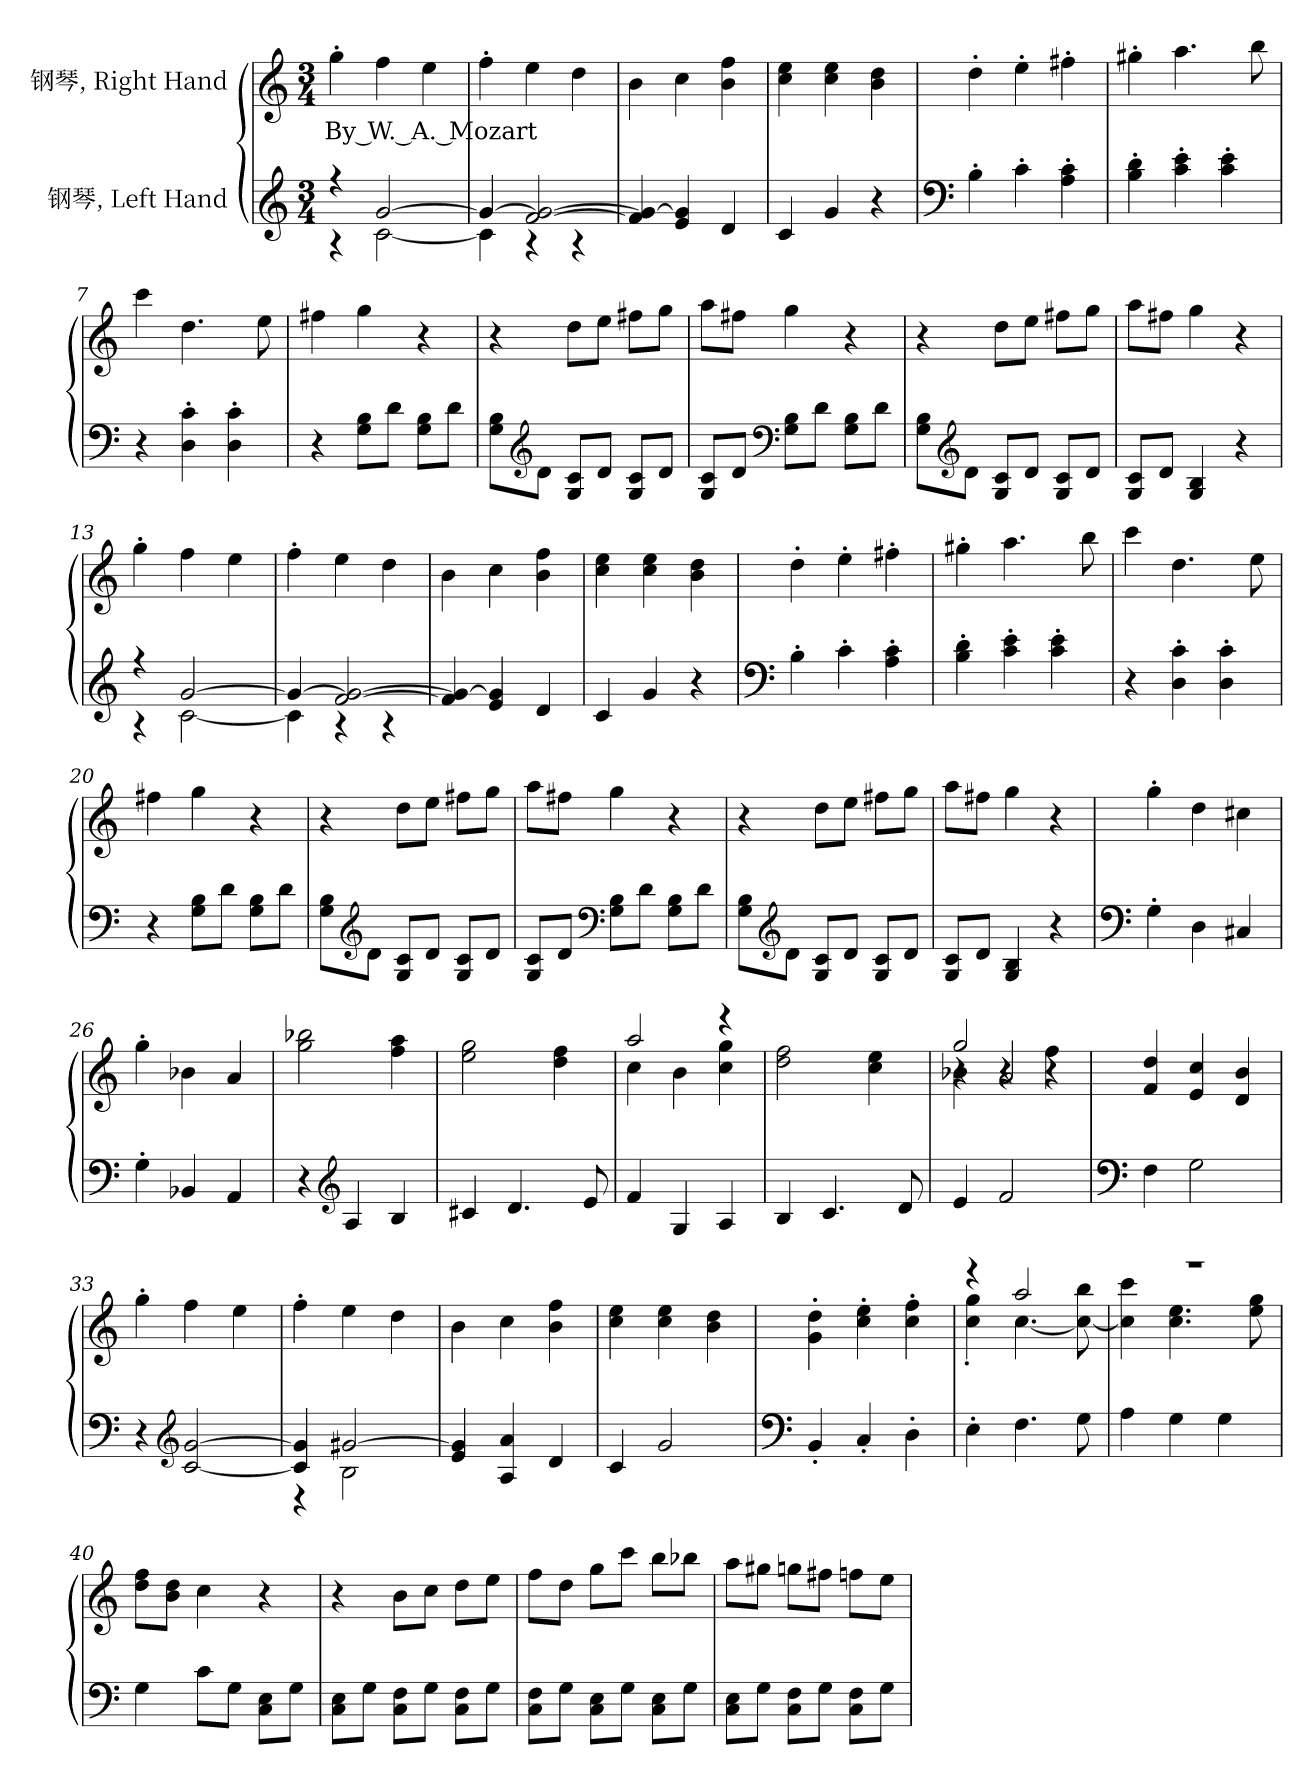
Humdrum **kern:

**kern	**kern	**text
*part2	*part1	*part1
*staff2	*staff1	*staff1
*I"钢琴, Left Hand	*I"钢琴, Right Hand	*
*clefG2	*clefG2	*
*k[]	*k[]	*
*M3/4	*M3/4	*
*MM120	*MM120	*
=1	=1	=1
*^	*	*
4r	4r	4gg'\	By W. A. Mozart
[2g/	[2c\	4ff\	.
.	.	4ee\	.
=2	=2	=2	=2
4g/_	4c\]	4ff'\	.
[2f/ 2g/_	4r	4ee\	.
.	4r	4dd\	.
*v	*v	*	*
=3	=3	=3
4f/] 4g/_	4b\	.
4e/ 4g/]	4cc\	.
4d/	4b\ 4ff\	.
=4	=4	=4
4c/	4cc\ 4ee\	.
4g/	4cc\ 4ee\	.
4r	4b\ 4dd\	.
=5	=5	=5
*clefF4	*	*
4B'\	4dd'\	.
4c'\	4ee'\	.
4A\' 4c\'	4ff#X'\	.
!!LO:LB:g=z
=6	=6	=6
4B\' 4d\'	4gg#X'\	.
4c\' 4e\'	4.aa\	.
4c\' 4e\'	.	.
.	8bb\	.
=7	=7	=7
4r	4ccc\	.
4D\' 4c\'	4.dd\	.
4D\' 4c\'	.	.
.	8ee\	.
=8	=8	=8
4r	4ff#X\	.
8G\ 8B\L	4gg\	.
8d\J	.	.
8G\ 8B\L	4r	.
8d\J	.	.
=9	=9	=9
8G\ 8B\L	4r	.
*clefG2	*	*
8d\J	.	.
8G/ 8c/L	8dd\L	.
8d/J	8ee\J	.
8G/ 8c/L	8ff#X\L	.
8d/J	8gg\J	.
=10	=10	=10
8G/ 8c/L	8aa\L	.
8d/J	8ff#X\J	.
*clefF4	*	*
8G\ 8B\L	4gg\	.
8d\J	.	.
8G\ 8B\L	4r	.
8d\J	.	.
=11	=11	=11
8G\ 8B\L	4r	.
*clefG2	*	*
8d\J	.	.
8G/ 8c/L	8dd\L	.
8d/J	8ee\J	.
8G/ 8c/L	8ff#X\L	.
8d/J	8gg\J	.
!!LO:LB:g=z
=12	=12	=12
8G/ 8c/L	8aa\L	.
8d/J	8ff#X\J	.
4G/ 4B/	4gg\	.
4r	4r	.
=13	=13	=13
*^	*	*
4r	4r	4gg'\	.
[2g/	[2c\	4ff\	.
.	.	4ee\	.
=14	=14	=14	=14
4g/_	4c\]	4ff'\	.
[2f/ 2g/_	4r	4ee\	.
.	4r	4dd\	.
*v	*v	*	*
=15	=15	=15
4f/] 4g/_	4b\	.
4e/ 4g/]	4cc\	.
4d/	4b\ 4ff\	.
=16	=16	=16
4c/	4cc\ 4ee\	.
4g/	4cc\ 4ee\	.
4r	4b\ 4dd\	.
=17	=17	=17
*clefF4	*	*
4B'\	4dd'\	.
4c'\	4ee'\	.
4A\' 4c\'	4ff#X'\	.
=18	=18	=18
4B\' 4d\'	4gg#X'\	.
4c\' 4e\'	4.aa\	.
4c\' 4e\'	.	.
.	8bb\	.
=19	=19	=19
4r	4ccc\	.
4D\' 4c\'	4.dd\	.
4D\' 4c\'	.	.
.	8ee\	.
!!LO:LB:g=z
=20	=20	=20
4r	4ff#X\	.
8G\ 8B\L	4gg\	.
8d\J	.	.
8G\ 8B\L	4r	.
8d\J	.	.
=21	=21	=21
8G\ 8B\L	4r	.
*clefG2	*	*
8d\J	.	.
8G/ 8c/L	8dd\L	.
8d/J	8ee\J	.
8G/ 8c/L	8ff#X\L	.
8d/J	8gg\J	.
=22	=22	=22
8G/ 8c/L	8aa\L	.
8d/J	8ff#X\J	.
*clefF4	*	*
8G\ 8B\L	4gg\	.
8d\J	.	.
8G\ 8B\L	4r	.
8d\J	.	.
=23	=23	=23
8G\ 8B\L	4r	.
*clefG2	*	*
8d\J	.	.
8G/ 8c/L	8dd\L	.
8d/J	8ee\J	.
8G/ 8c/L	8ff#X\L	.
8d/J	8gg\J	.
=24	=24	=24
8G/ 8c/L	8aa\L	.
8d/J	8ff#X\J	.
4G/ 4B/	4gg\	.
4r	4r	.
!!LO:LB:g=z
=25	=25	=25
*clefF4	*	*
4G'\	4gg'\	.
4D\	4dd\	.
4C#X/	4cc#X\	.
=26	=26	=26
4G'\	4gg'\	.
4BB-X/	4b-X\	.
4AA/	4a/	.
=27	=27	=27
4r	2gg\ 2bb-X\	.
*clefG2	*	*
4A/	.	.
4B/	4ff\ 4aa\	.
=28	=28	=28
4c#X/	2ee\ 2gg\	.
4.d/	.	.
.	4dd\ 4ff\	.
8e/	.	.
=29	=29	=29
*	*^	*
4f/	2aa/	4cc\	.
4G/	.	4b\	.
4A/	4r	4cc\ 4gg\	.
*	*v	*v	*
=30	=30	=30
4B/	2dd\ 2ff\	.
4.c/	.	.
.	4cc\ 4ee\	.
8d/	.	.
=31	=31	=31
*	*^	*
*	*	*^	*
4e/	2gg/	4b-X\	4r	.
2f/	.	4r	2a/	.
.	4r	4ff\	.	.
*	*v	*v	*v	*
=32	=32	=32
*clefF4	*	*
4F\	4f/ 4dd/	.
2G\	4e/ 4cc/	.
.	4d/ 4b/	.
!!LO:LB:g=z
=33	=33	=33
4r	4gg'\	.
*clefG2	*	*
[2c/ [2g/	4ff\	.
.	4ee\	.
=34	=34	=34
*^	*	*
4c/] 4g/]	4r	4ff'\	.
[2g#X/	2B\	4ee\	.
.	.	4dd\	.
*v	*v	*	*
=35	=35	=35
4e/ 4g#/]	4b\	.
4A/ 4a/	4cc\	.
4d/	4b\ 4ff\	.
=36	=36	=36
4c/	4cc\ 4ee\	.
2g/	4cc\ 4ee\	.
.	4b\ 4dd\	.
=37	=37	=37
*clefF4	*	*
4BB'/	4g\' 4dd\'	.
4C'/	4cc\' 4ee\'	.
4D'\	4cc\' 4ff\'	.
=38	=38	=38
*	*^	*
4E'\	4r	4cc\' 4gg\'	.
4.F\	2aa/	[4.cc\	.
8G\	.	8cc\_ 8bb\	.
=39	=39	=39	=39
4A\	2.r	4cc\] 4ccc\	.
4G\	.	4.cc\ 4.ee\	.
4G\	.	.	.
.	.	8ee\ 8gg\	.
*	*v	*v	*
=40	=40	=40
4G\	8dd\ 8ff\L	.
.	8b\ 8dd\J	.
8c\L	4cc\	.
8G\J	.	.
8C\ 8E\L	4r	.
8G\J	.	.
!!LO:PB:g=z
=41	=41	=41
8C\ 8E\L	4r	.
8G\J	.	.
8C\ 8F\L	8b\L	.
8G\J	8cc\J	.
8C\ 8F\L	8dd\L	.
8G\J	8ee\J	.
=42	=42	=42
8C\ 8F\L	8ff\L	.
8G\J	8dd\J	.
8C\ 8E\L	8gg\L	.
8G\J	8ccc\J	.
8C\ 8E\L	8bb\L	.
8G\J	8bb-X\J	.
=43	=43	=43
8C\ 8E\L	8aa\L	.
8G\J	8gg#X\J	.
8C\ 8F\L	8ggn\L	.
8G\J	8ff#X\J	.
8C\ 8F\L	8ffn\L	.
8G\J	8ee\J	.
=	=	=
*-	*-	*-
